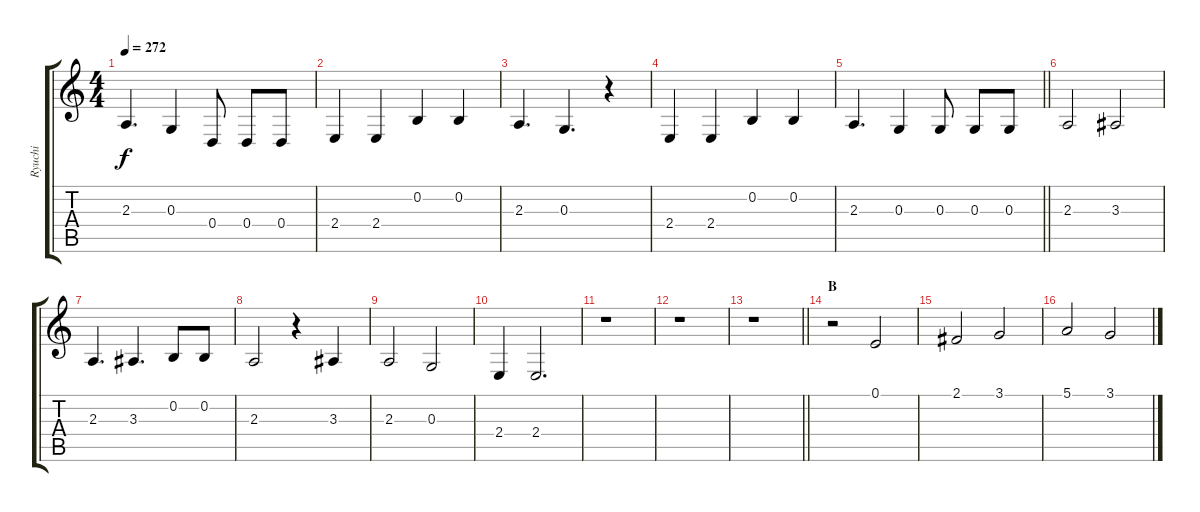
\track ("Ryuchi" "Ryuchi") {instrument synthvoice}
\staff {score tabs}
\tuning (E4 B3 G3 D3 A2 E2) {hide}
\ts (4 4)
\tempo 272
\clef g2
\ks c
2.3.4{d dy f} 0.3.4 0.4.8 0.4.8 0.4.8 |
2.4.4 2.4.4 0.2.4 0.2.4 |
2.3.4{d} 0.3.4{d} r.4 |
2.4.4 2.4.4 0.2.4 0.2.4 |
\barLineRight lightlight
2.3.4{d} 0.3.4 0.3.8 0.3.8 0.3.8 |
2.3.2 3.3.2 |
2.3.4{d} 3.3.4{d} 0.2.8 0.2.8 |
2.3.2 r.4 3.3.4 |
2.3.2 0.3.2 |
2.4.4 2.4.2{d} |
r.1 |
r.1 |
\barLineRight lightlight
r.1 |
\section ("" "B")
r.2 0.1.2 |
2.1.2 3.1.2 |
5.1.2 3.1.2
